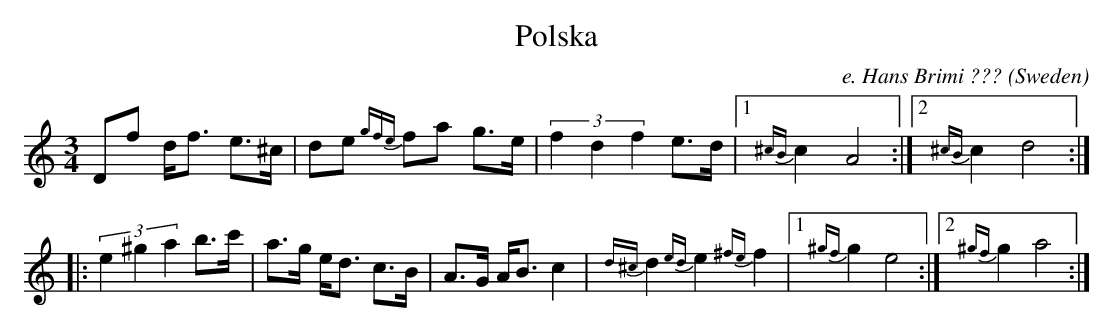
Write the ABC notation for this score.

X:1
T:Polska
O:Sweden
M:3/4
C:e. Hans Brimi ???
K:DDor
Df d<f e>^c|de {gfe}fa g>e|\
(3:2f2d2f2 e>d |1 {^cB}c2 A4 :|2 {^cB}c2 d4::
(3:2e2^g2a2 b>c'|a>g e<d c>B|\
A>G A<B c2|{d^c}d2 {ed}e2 {^fe}f2 \
|1 {^gf}g2 e4 :|2 {^gf}g2 a4 :|
